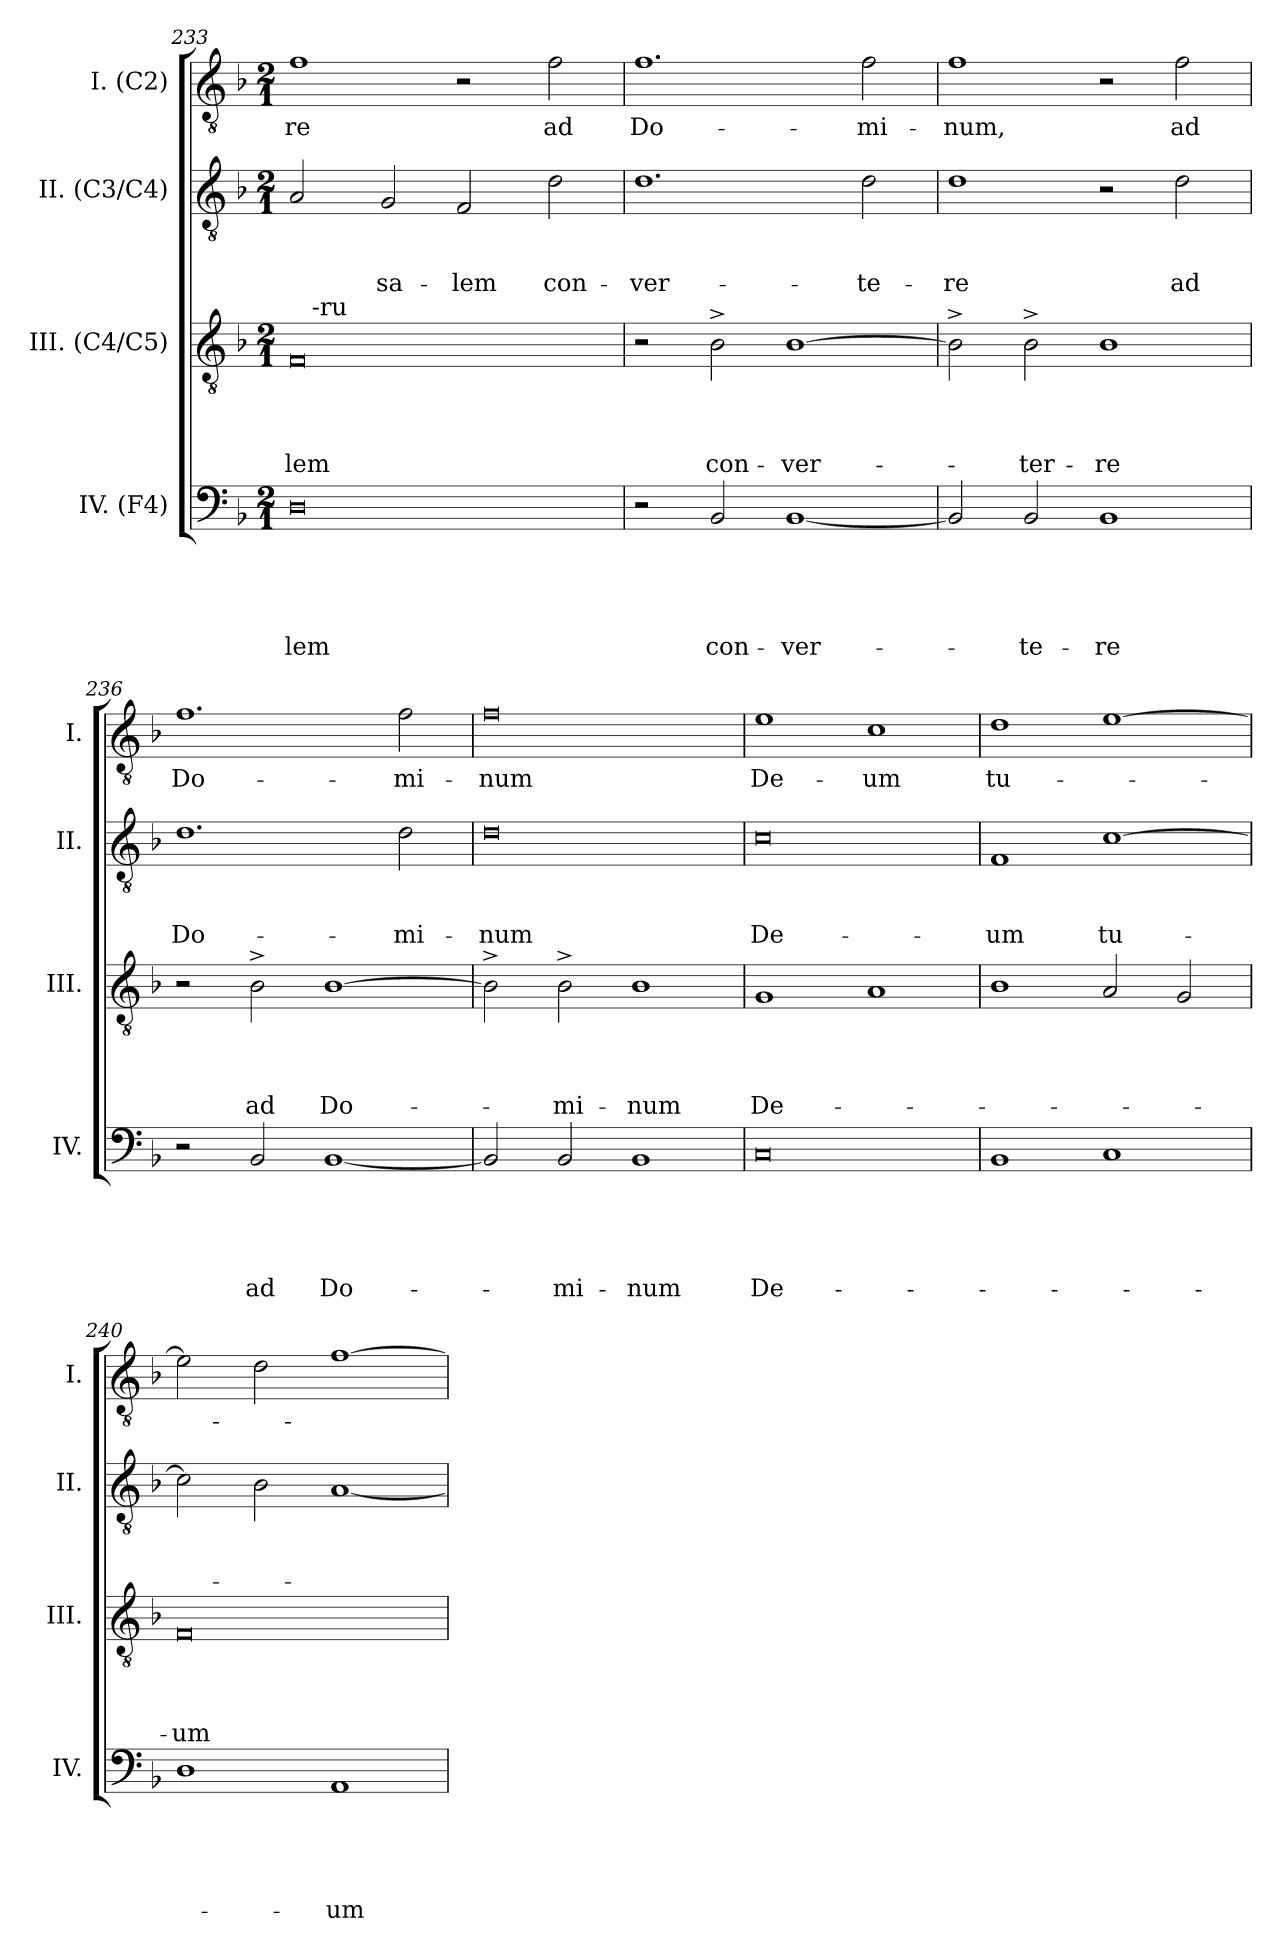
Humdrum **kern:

**kern	**text	**text	**text	**text	**text	**kern	**text	**text	**text	**text	**kern	**text	**text	**text	**kern	**text
*part4	*part4	*part4	*part4	*part4	*part4	*part3	*part3	*part3	*part3	*part3	*part2	*part2	*part2	*part2	*part1	*part1
*staff4	*staff4	*staff4	*staff4	*staff4	*staff4	*staff3	*staff3	*staff3	*staff3	*staff3	*staff2	*staff2	*staff2	*staff2	*staff1	*staff1
*I"IV. (F4)	*	*	*	*	*	*I"III. (C4/C5)	*	*	*	*	*I"II. (C3/C4)	*	*	*	*I"I. (C2)	*
*I'IV.	*	*	*	*	*	*I'III.	*	*	*	*	*I'II.	*	*	*	*I'I.	*
!!LO:LB:g=z
*clefF4	*	*	*	*	*	*clefGv2	*	*	*	*	*clefGv2	*	*	*	*clefGv2	*
*k[b-]	*	*	*	*	*	*k[b-]	*	*	*	*	*k[b-]	*	*	*	*k[b-]	*
*F:	*	*	*	*	*	*F:	*	*	*	*	*F:	*	*	*	*F:	*
*M2/1	*	*	*	*	*	*M2/1	*	*	*	*	*M2/1	*	*	*	*M2/1	*
=233	=233	=233	=233	=233	=233	=233	=233	=233	=233	=233	=233	=233	=233	=233	=233	=233
!	!	!	!	!	!LO:LY:b	!	!	!	!	!LO:LY:b	!	!	!	!	!	!LO:LY:b
*	*	*	*	*	*	*^	*	*	*	*	*	*	*	*	*	*
0D	.	.	.	.	-lem	0F	16ryy	.	.	.	-lem	2A/	.	.	.	1f	-re
!	!	!	!	!	!	!	!LO:TX:a:t=-ru	!	!	!	!	!	!	!	!	!	!
.	.	.	.	.	.	.	1ryy	.	.	.	.	.	.	.	.	.	.
!	!	!	!	!	!	!	!	!	!	!	!	!	!	!	!LO:LY:b	!	!
.	.	.	.	.	.	.	.	.	.	.	.	2G/	.	.	-sa-	.	.
!	!	!	!	!	!	!	!	!	!	!	!	!	!	!	!LO:LY:b	!	!
.	.	.	.	.	.	.	.	.	.	.	.	2F/	.	.	-lem	2r	.
.	.	.	.	.	.	.	2...ryy	.	.	.	.	.	.	.	.	.	.
!	!	!	!	!	!	!	!	!	!	!	!	!	!	!	!LO:LY:b	!	!LO:LY:b
.	.	.	.	.	.	.	.	.	.	.	.	2d\	.	.	con-	2f\	ad
=234	=234	=234	=234	=234	=234	=234	=234	=234	=234	=234	=234	=234	=234	=234	=234	=234	=234
!	!	!	!	!	!	!	!	!	!	!	!	!	!	!	!LO:LY:b	!	!LO:LY:b
*	*	*	*	*	*	*v	*v	*	*	*	*	*	*	*	*	*	*
2r	.	.	.	.	.	2r	.	.	.	.	1.d	.	.	-ver-	1.f	Do-
!	!	!	!	!	!LO:LY:b	!	!	!	!	!LO:LY:b	!	!	!	!	!	!
2BB-/	.	.	.	.	con-	2B-^>\	.	.	.	con-	.	.	.	.	.	.
!	!	!	!	!	!LO:LY:b	!	!	!	!	!LO:LY:b	!	!	!	!	!	!
[<1BB-	.	.	.	.	-ver-	[>1B-	.	.	.	-ver-	.	.	.	.	.	.
!	!	!	!	!	!	!	!	!	!	!	!	!	!	!LO:LY:b	!	!LO:LY:b
.	.	.	.	.	.	.	.	.	.	.	2d\	.	.	-te-	2f\	-mi-
=235	=235	=235	=235	=235	=235	=235	=235	=235	=235	=235	=235	=235	=235	=235	=235	=235
!	!	!	!	!	!	!	!	!	!	!	!	!	!	!LO:LY:b	!	!LO:LY:b
2BB-/]	.	.	.	.	.	2B-^>\]	.	.	.	.	1d	.	.	-re	1f	-num,
!	!	!	!	!	!LO:LY:b	!	!	!	!	!LO:LY:b	!	!	!	!	!	!
2BB-/	.	.	.	.	-te-	2B-^>\	.	.	.	-ter-	.	.	.	.	.	.
!	!	!	!	!	!LO:LY:b	!	!	!	!	!LO:LY:b	!	!	!	!	!	!
1BB-	.	.	.	.	-re	1B-	.	.	.	-re	2r	.	.	.	2r	.
!	!	!	!	!	!	!	!	!	!	!	!	!	!	!LO:LY:b	!	!LO:LY:b
.	.	.	.	.	.	.	.	.	.	.	2d\	.	.	ad	2f\	ad
=236	=236	=236	=236	=236	=236	=236	=236	=236	=236	=236	=236	=236	=236	=236	=236	=236
!	!	!	!	!	!	!	!	!	!	!	!	!	!	!LO:LY:b	!	!LO:LY:b
2r	.	.	.	.	.	2r	.	.	.	.	1.d	.	.	Do-	1.f	Do-
!	!	!	!	!	!LO:LY:b	!	!	!	!	!LO:LY:b	!	!	!	!	!	!
2BB-/	.	.	.	.	ad	2B-^>\	.	.	.	ad	.	.	.	.	.	.
!	!	!	!	!	!LO:LY:b	!	!	!	!	!LO:LY:b	!	!	!	!	!	!
[<1BB-	.	.	.	.	Do-	[>1B-	.	.	.	Do-	.	.	.	.	.	.
!	!	!	!	!	!	!	!	!	!	!	!	!	!	!LO:LY:b	!	!LO:LY:b
.	.	.	.	.	.	.	.	.	.	.	2d\	.	.	-mi-	2f\	-mi-
=237	=237	=237	=237	=237	=237	=237	=237	=237	=237	=237	=237	=237	=237	=237	=237	=237
!	!	!	!	!	!	!	!	!	!	!	!	!	!	!LO:LY:b	!	!LO:LY:b
2BB-/]	.	.	.	.	.	2B-^>\]	.	.	.	.	0d	.	.	-num	0f	-num
!	!	!	!	!	!LO:LY:b	!	!	!	!	!LO:LY:b	!	!	!	!	!	!
2BB-/	.	.	.	.	-mi-	2B-^>\	.	.	.	-mi-	.	.	.	.	.	.
!	!	!	!	!	!LO:LY:b	!	!	!	!	!LO:LY:b	!	!	!	!	!	!
1BB-	.	.	.	.	-num	1B-	.	.	.	-num	.	.	.	.	.	.
!!LO:LB:g=z
=238	=238	=238	=238	=238	=238	=238	=238	=238	=238	=238	=238	=238	=238	=238	=238	=238
!	!	!	!	!	!LO:LY:b	!	!	!	!	!LO:LY:b	!	!	!	!LO:LY:b:rj	!	!LO:LY:b
0C	.	.	.	.	De-	1G	.	.	.	De-	0c	.	.	De-	1e	De-
!	!	!	!	!	!	!	!	!	!	!	!	!	!	!	!	!LO:LY:b
.	.	.	.	.	.	1A	.	.	.	.	.	.	.	.	1c	-um
=239	=239	=239	=239	=239	=239	=239	=239	=239	=239	=239	=239	=239	=239	=239	=239	=239
!	!	!	!	!	!	!	!	!	!	!	!	!	!	!LO:LY:b	!	!LO:LY:b
1BB-	.	.	.	.	.	1B-	.	.	.	.	1F	.	.	-um	1d	tu-
!	!	!	!	!	!	!	!	!	!	!	!	!	!	!LO:LY:b	!	!
1C	.	.	.	.	.	2A/	.	.	.	.	[>1c	.	.	tu-	[>1e	.
.	.	.	.	.	.	2G/	.	.	.	.	.	.	.	.	.	.
=240	=240	=240	=240	=240	=240	=240	=240	=240	=240	=240	=240	=240	=240	=240	=240	=240
!	!	!	!	!	!	!	!	!	!	!LO:LY:b	!	!	!	!	!	!
1D	.	.	.	.	.	0F	.	.	.	-um	2c\]	.	.	.	2e\]	.
.	.	.	.	.	.	.	.	.	.	.	2B-\	.	.	.	2d\	.
!	!	!	!	!	!LO:LY:b	!	!	!	!	!	!	!	!	!	!	!
1AA	.	.	.	.	-um	.	.	.	.	.	[<1A	.	.	.	[>1f	.
=	=	=	=	=	=	=	=	=	=	=	=	=	=	=	=	=
*-	*-	*-	*-	*-	*-	*-	*-	*-	*-	*-	*-	*-	*-	*-	*-	*-
